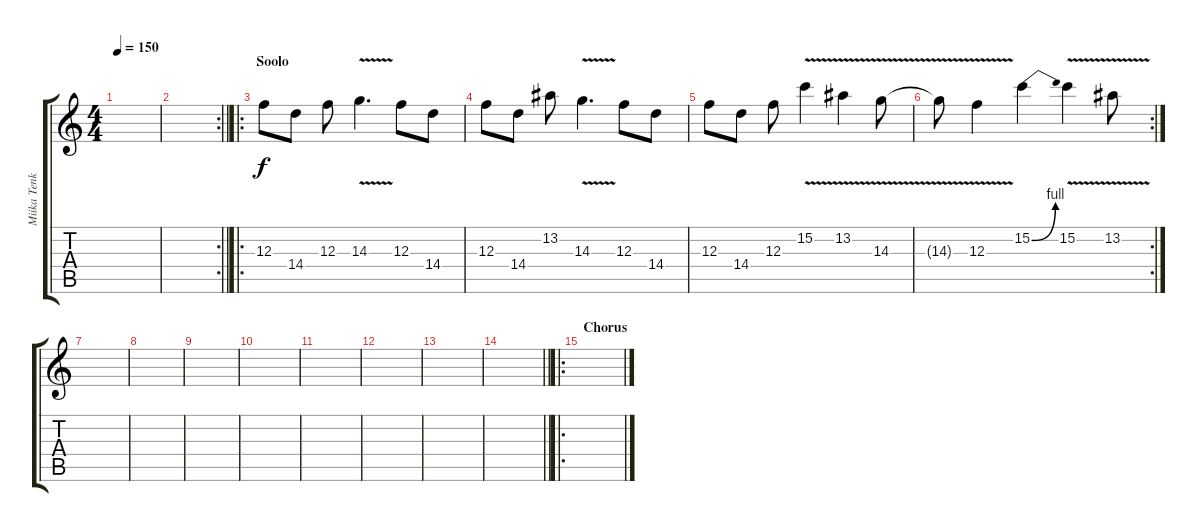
\track ("Miika Tenkula" "Miika Tenk") {instrument distortionguitar}
\staff {score tabs}
\tuning (D4 A3 F3 C3 G2 D2) {hide}
\ts (4 4)
\tempo 150
\clef g2
\ks c
|
\rc 2
\barLineRight lightlight
|
\ro
\section ("" "Soolo")
12.3.8 14.4.8 12.3.8 14.3{v}.4{d} 12.3.8 14.4.8 |
12.3.8 14.4.8 13.2.8 14.3{v}.4{d} 12.3.8 14.4.8 |
12.3.8 14.4.8 12.3.8 15.2{v}.4 13.2{v}.4 14.3{v}.8 |
\rc 2
14.3{t}.8 12.3{v}.4 15.2{be (bend 0 0 60 4)}.4 15.2{v}.4 13.2{v}.8 |
|
|
|
|
|
|
|
\barLineRight lightlight
|
\ro
\section ("" "Chorus")
